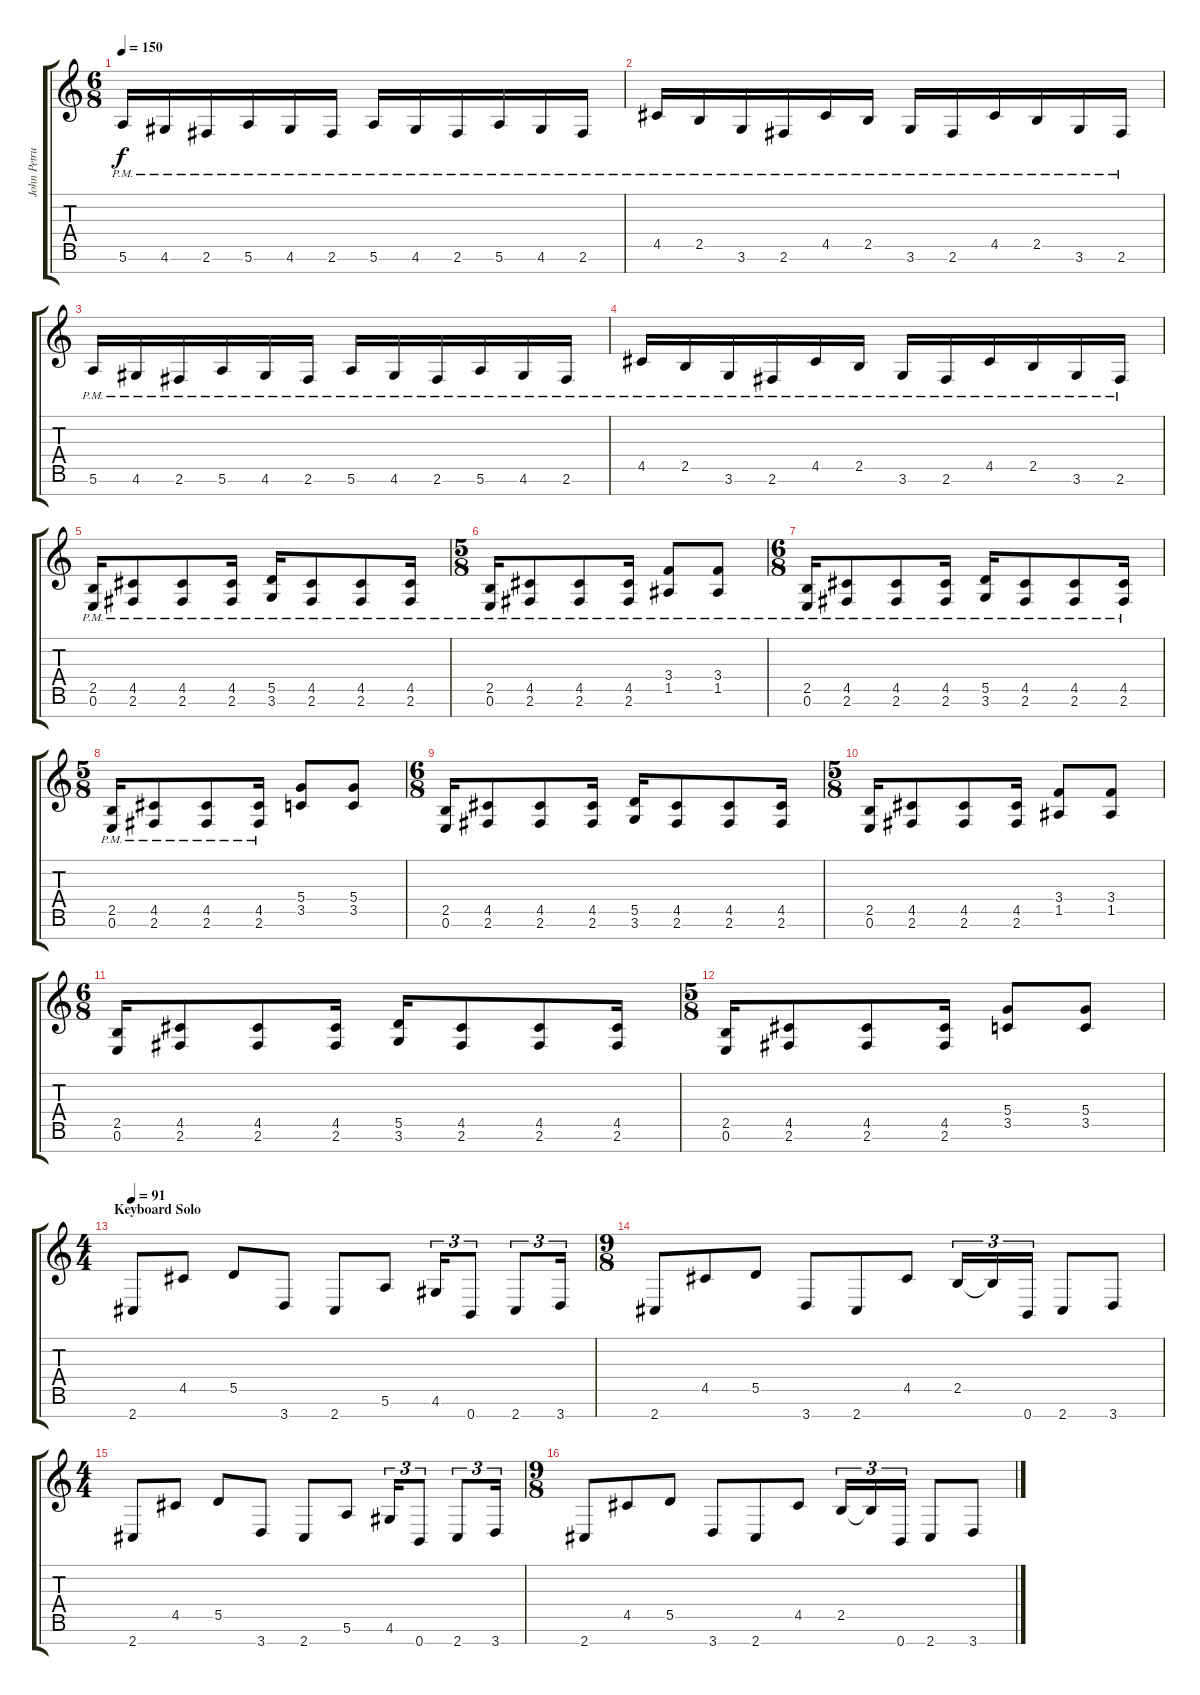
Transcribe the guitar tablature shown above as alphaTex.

\track ("John Petrucci" "John Petru") {instrument distortionguitar}
\staff {score tabs}
\tuning (E4 B3 G3 D3 A2 E2 B1) {hide}
\ts (6 8)
\tempo 150
\clef g2
\ks c
5.6{pm}.16{dy f} 4.6{pm}.16 2.6{pm}.16 5.6{pm}.16 4.6{pm}.16 2.6{pm}.16 5.6{pm}.16 4.6{pm}.16 2.6{pm}.16 5.6{pm}.16 4.6{pm}.16 2.6{pm}.16 |
4.5{pm}.16 2.5{pm}.16 3.6{pm}.16 2.6{pm}.16 4.5{pm}.16 2.5{pm}.16 3.6{pm}.16 2.6{pm}.16 4.5{pm}.16 2.5{pm}.16 3.6{pm}.16 2.6{pm}.16 |
5.6{pm}.16 4.6{pm}.16 2.6{pm}.16 5.6{pm}.16 4.6{pm}.16 2.6{pm}.16 5.6{pm}.16 4.6{pm}.16 2.6{pm}.16 5.6{pm}.16 4.6{pm}.16 2.6{pm}.16 |
4.5{pm}.16 2.5{pm}.16 3.6{pm}.16 2.6{pm}.16 4.5{pm}.16 2.5{pm}.16 3.6{pm}.16 2.6{pm}.16 4.5{pm}.16 2.5{pm}.16 3.6{pm}.16 2.6{pm}.16 |
(2.5{pm} 0.6{pm}).16 (4.5{pm} 2.6{pm}).8 (4.5{pm} 2.6{pm}).8 (4.5{pm} 2.6{pm}).16 (5.5{pm} 3.6{pm}).16 (4.5{pm} 2.6{pm}).8 (4.5{pm} 2.6{pm}).8 (4.5{pm} 2.6{pm}).16 |
\ts (5 8)
(2.5{pm} 0.6{pm}).16 (4.5{pm} 2.6{pm}).8 (4.5{pm} 2.6{pm}).8 (4.5{pm} 2.6{pm}).16 (3.4{pm} 1.5{pm}).8 (3.4{pm} 1.5{pm}).8 |
\ts (6 8)
(2.5{pm} 0.6{pm}).16 (4.5{pm} 2.6{pm}).8 (4.5{pm} 2.6{pm}).8 (4.5{pm} 2.6{pm}).16 (5.5{pm} 3.6{pm}).16 (4.5{pm} 2.6{pm}).8 (4.5{pm} 2.6{pm}).8 (4.5{pm} 2.6{pm}).16 |
\ts (5 8)
(2.5{pm} 0.6{pm}).16 (4.5{pm} 2.6{pm}).8 (4.5{pm} 2.6{pm}).8 (4.5{pm} 2.6{pm}).16 (5.4 3.5).8 (5.4 3.5).8 |
\ts (6 8)
(2.5 0.6).16 (4.5 2.6).8 (4.5 2.6).8 (4.5 2.6).16 (5.5 3.6).16 (4.5 2.6).8 (4.5 2.6).8 (4.5 2.6).16 |
\ts (5 8)
(2.5 0.6).16 (4.5 2.6).8 (4.5 2.6).8 (4.5 2.6).16 (3.4 1.5).8 (3.4 1.5).8 |
\ts (6 8)
(2.5 0.6).16 (4.5 2.6).8 (4.5 2.6).8 (4.5 2.6).16 (5.5 3.6).16 (4.5 2.6).8 (4.5 2.6).8 (4.5 2.6).16 |
\ts (5 8)
(2.5 0.6).16 (4.5 2.6).8 (4.5 2.6).8 (4.5 2.6).16 (5.4 3.5).8 (5.4 3.5).8 |
\ts (4 4)
\section ("" "Keyboard Solo")
\tempo 91
2.7.8 4.5.8 5.5.8 3.7.8 2.7.8 5.6.8 4.6.16{tu (3 2)} 0.7.8{tu (3 2)} 2.7.8{tu (3 2)} 3.7.16{tu (3 2)} |
\ts (9 8)
2.7.8 4.5.8 5.5.8 3.7.8 2.7.8 4.5.8 2.5.16{tu (3 2)} 2.5{t}.16{tu (3 2)} 0.7.16{tu (3 2)} 2.7.8 3.7.8 |
\ts (4 4)
2.7.8 4.5.8 5.5.8 3.7.8 2.7.8 5.6.8 4.6.16{tu (3 2)} 0.7.8{tu (3 2)} 2.7.8{tu (3 2)} 3.7.16{tu (3 2)} |
\ts (9 8)
2.7.8 4.5.8 5.5.8 3.7.8 2.7.8 4.5.8 2.5.16{tu (3 2)} 2.5{t}.16{tu (3 2)} 0.7.16{tu (3 2)} 2.7.8 3.7.8
